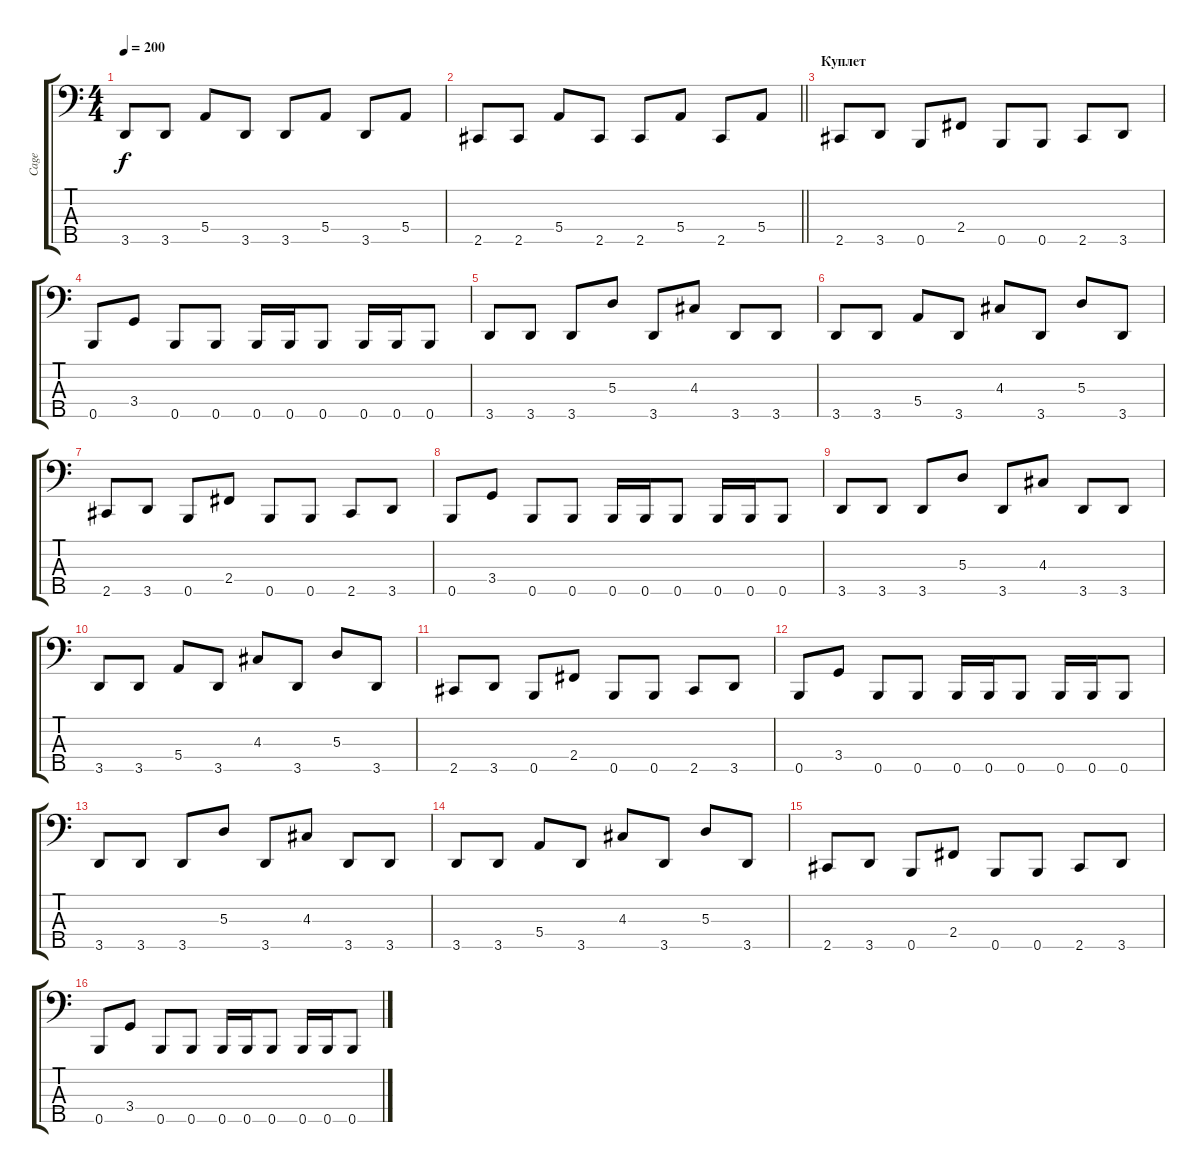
\track ("Cage" "Cage") {instrument electricbasspick}
\staff {score tabs}
\tuning (Gb2 D2 A1 E1 B0) {hide}
\ts (4 4)
\tempo 200
\clef f4
\ks c
3.5.8{dy f} 3.5.8 5.4.8 3.5.8 3.5.8 5.4.8 3.5.8 5.4.8 |
\barLineRight lightlight
2.5.8 2.5.8 5.4.8 2.5.8 2.5.8 5.4.8 2.5.8 5.4.8 |
\section ("" "Куплет")
2.5.8 3.5.8 0.5.8 2.4.8 0.5.8 0.5.8 2.5.8 3.5.8 |
0.5.8 3.4.8 0.5.8 0.5.8 0.5.16 0.5.16 0.5.8 0.5.16 0.5.16 0.5.8 |
3.5.8 3.5.8 3.5.8 5.3.8 3.5.8 4.3.8 3.5.8 3.5.8 |
3.5.8 3.5.8 5.4.8 3.5.8 4.3.8 3.5.8 5.3.8 3.5.8 |
2.5.8 3.5.8 0.5.8 2.4.8 0.5.8 0.5.8 2.5.8 3.5.8 |
0.5.8 3.4.8 0.5.8 0.5.8 0.5.16 0.5.16 0.5.8 0.5.16 0.5.16 0.5.8 |
3.5.8 3.5.8 3.5.8 5.3.8 3.5.8 4.3.8 3.5.8 3.5.8 |
3.5.8 3.5.8 5.4.8 3.5.8 4.3.8 3.5.8 5.3.8 3.5.8 |
2.5.8 3.5.8 0.5.8 2.4.8 0.5.8 0.5.8 2.5.8 3.5.8 |
0.5.8 3.4.8 0.5.8 0.5.8 0.5.16 0.5.16 0.5.8 0.5.16 0.5.16 0.5.8 |
3.5.8 3.5.8 3.5.8 5.3.8 3.5.8 4.3.8 3.5.8 3.5.8 |
3.5.8 3.5.8 5.4.8 3.5.8 4.3.8 3.5.8 5.3.8 3.5.8 |
2.5.8 3.5.8 0.5.8 2.4.8 0.5.8 0.5.8 2.5.8 3.5.8 |
0.5.8 3.4.8 0.5.8 0.5.8 0.5.16 0.5.16 0.5.8 0.5.16 0.5.16 0.5.8
